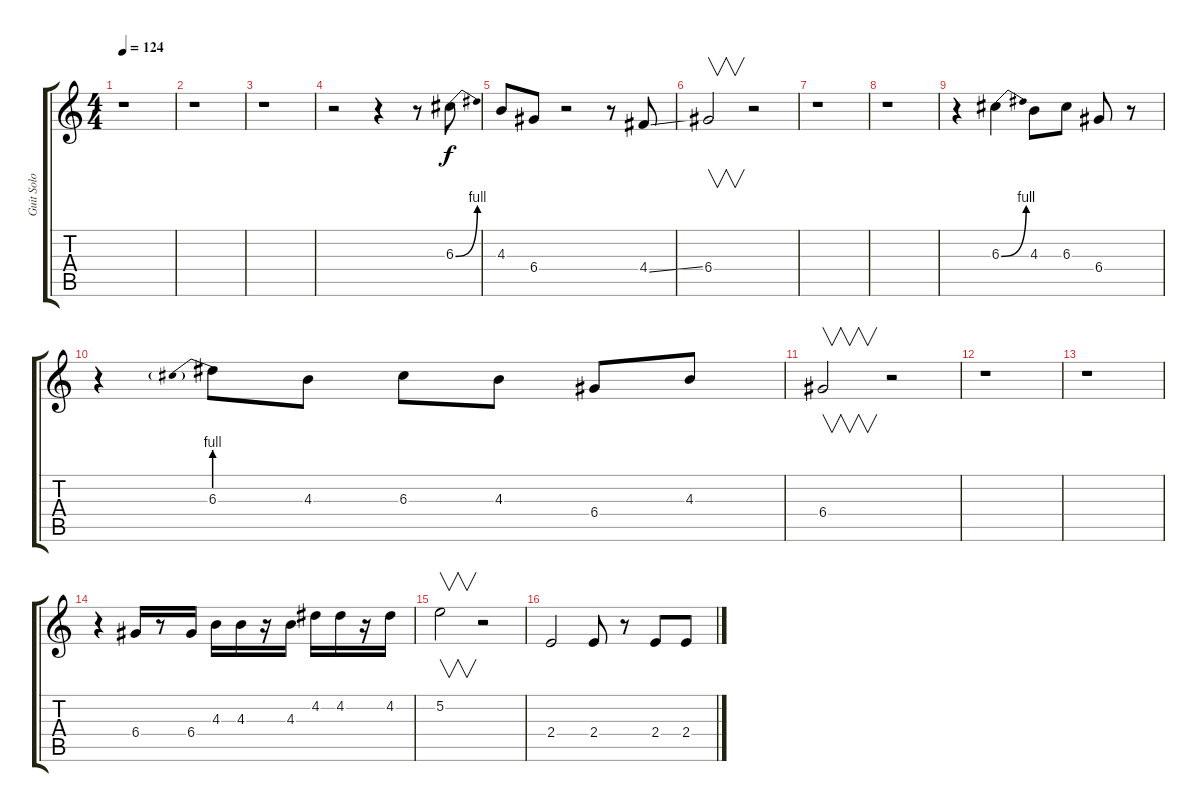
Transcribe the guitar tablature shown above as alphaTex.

\track ("Guit Solo" "Guit Solo") {instrument overdrivenguitar}
\staff {score tabs}
\tuning (E4 B3 G3 D3 A2 E2) {hide}
\ts (4 4)
\tempo 124
\clef g2
\ks c
r.1{dy f instrument overdrivenguitar} |
r.1 |
r.1 |
r.2 r.4 r.8 6.3{be (bend 0 0 60 4)}.8 |
4.3.8 6.4.8 r.2 r.8 4.4{ss}.8 |
6.4.2{v} r.2 |
r.1 |
r.1 |
r.4 6.3{be (bend 0 0 60 4)}.4 4.3.8 6.3.8 6.4.8 r.8 |
r.4 6.3{be (prebend 0 4 60 4)}.8 4.3.8 6.3.8 4.3.8 6.4.8 4.3.8 |
6.4.2{v} r.2 |
r.1 |
r.1 |
r.4 6.4.16 r.8 6.4.16 4.3.16 4.3.16 r.16 4.3.16 4.2.16 4.2.16 r.16 4.2.16 |
5.2.2{v} r.2 |
2.4.2 2.4.8 r.8 2.4.8 2.4.8
